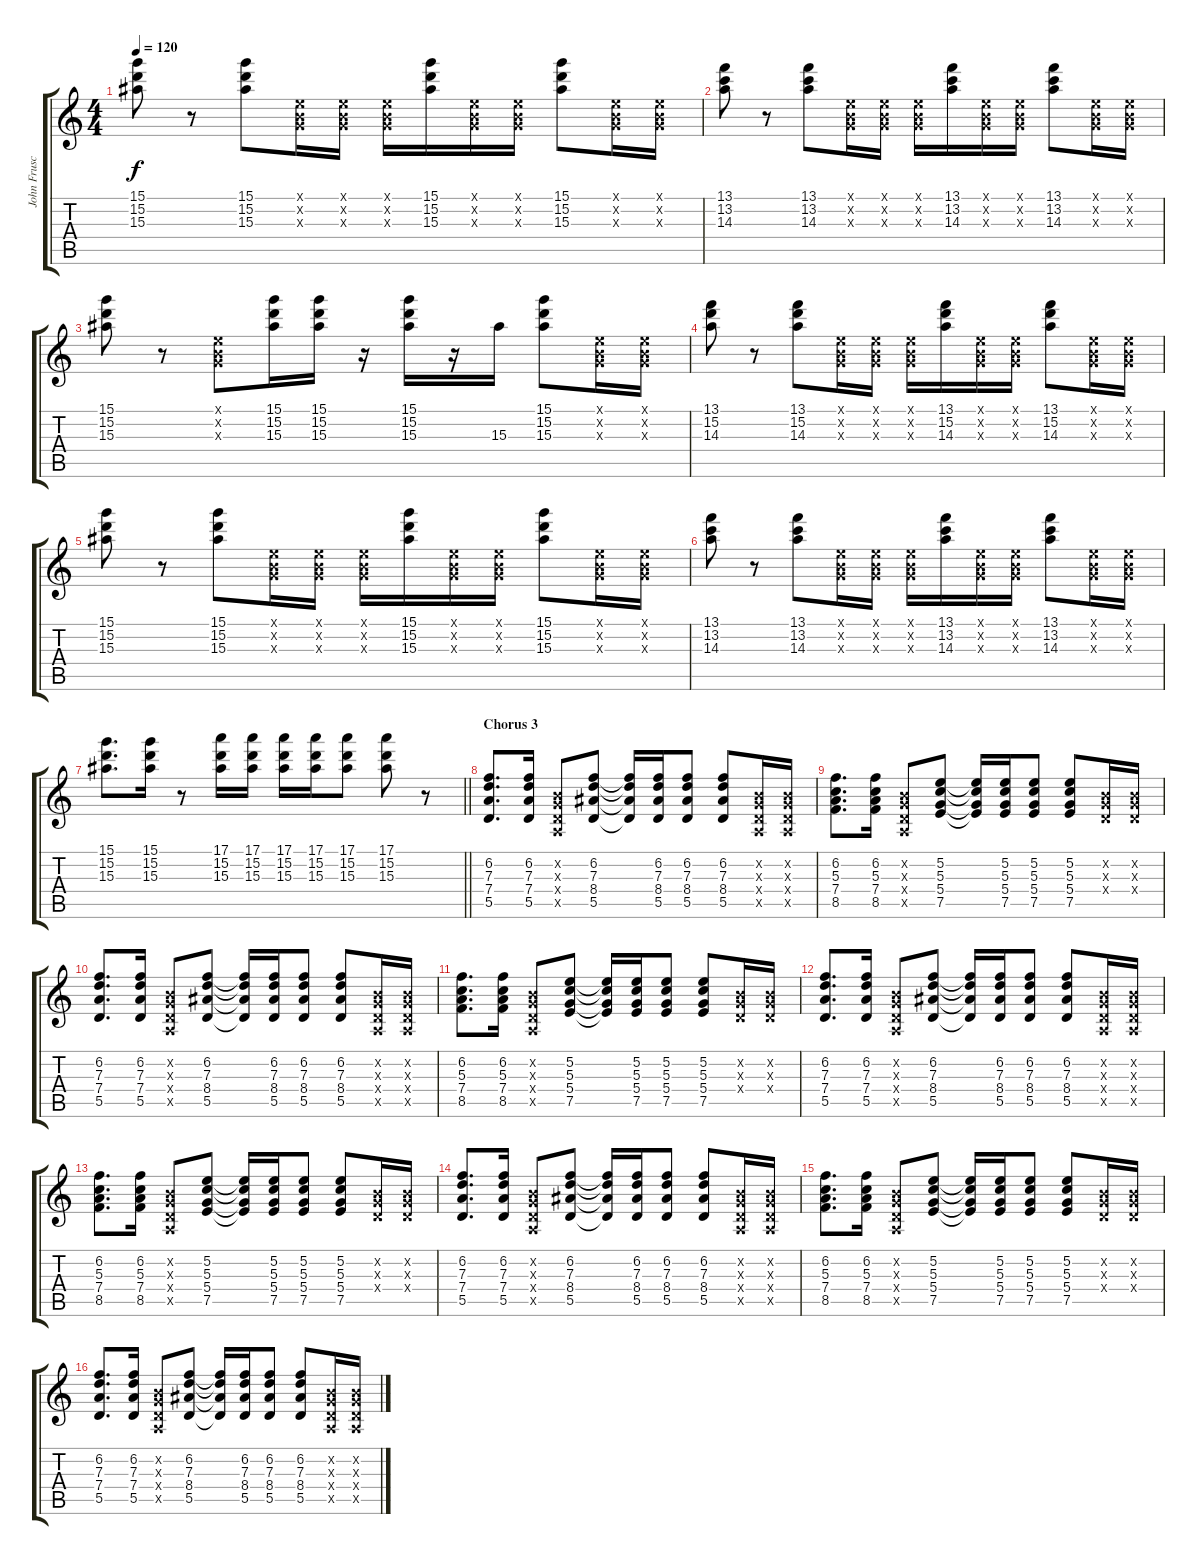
\track ("John Frusciante | Gtr. 1" "John Frusc") {instrument electricguitarclean}
\staff {score tabs}
\tuning (E4 B3 G3 D3 A2 E2) {hide}
\ts (4 4)
\tempo 120
\clef g2
\ks c
(15.1 15.2 15.3).8{dy f} r.8 (15.1 15.2 15.3).8 (0.1{x} 0.2{x} 0.3{x}).16 (0.1{x} 0.2{x} 0.3{x}).16 (0.1{x} 0.2{x} 0.3{x}).16 (15.1 15.2 15.3).16 (0.1{x} 0.2{x} 0.3{x}).16 (0.1{x} 0.2{x} 0.3{x}).16 (15.1 15.2 15.3).8 (0.1{x} 0.2{x} 0.3{x}).16 (0.1{x} 0.2{x} 0.3{x}).16 |
(13.1 13.2 14.3).8 r.8 (13.1 13.2 14.3).8 (0.1{x} 0.2{x} 0.3{x}).16 (0.1{x} 0.2{x} 0.3{x}).16 (0.1{x} 0.2{x} 0.3{x}).16 (13.1 13.2 14.3).16 (0.1{x} 0.2{x} 0.3{x}).16 (0.1{x} 0.2{x} 0.3{x}).16 (13.1 13.2 14.3).8 (0.1{x} 0.2{x} 0.3{x}).16 (0.1{x} 0.2{x} 0.3{x}).16 |
(15.1 15.2 15.3).8 r.8 (0.1{x} 0.2{x} 0.3{x}).8 (15.1 15.2 15.3).16 (15.1 15.2 15.3).16 r.16 (15.1 15.2 15.3).16 r.16 15.3.16 (15.1 15.2 15.3).8 (0.1{x} 0.2{x} 0.3{x}).16 (0.1{x} 0.2{x} 0.3{x}).16 |
(13.1 15.2 14.3).8 r.8 (13.1 15.2 14.3).8 (0.1{x} 0.2{x} 0.3{x}).16 (0.1{x} 0.2{x} 0.3{x}).16 (0.1{x} 0.2{x} 0.3{x}).16 (13.1 15.2 14.3).16 (0.1{x} 0.2{x} 0.3{x}).16 (0.1{x} 0.2{x} 0.3{x}).16 (13.1 15.2 14.3).8 (0.1{x} 0.2{x} 0.3{x}).16 (0.1{x} 0.2{x} 0.3{x}).16 |
(15.1 15.2 15.3).8 r.8 (15.1 15.2 15.3).8 (0.1{x} 0.2{x} 0.3{x}).16 (0.1{x} 0.2{x} 0.3{x}).16 (0.1{x} 0.2{x} 0.3{x}).16 (15.1 15.2 15.3).16 (0.1{x} 0.2{x} 0.3{x}).16 (0.1{x} 0.2{x} 0.3{x}).16 (15.1 15.2 15.3).8 (0.1{x} 0.2{x} 0.3{x}).16 (0.1{x} 0.2{x} 0.3{x}).16 |
(13.1 13.2 14.3).8 r.8 (13.1 13.2 14.3).8 (0.1{x} 0.2{x} 0.3{x}).16 (0.1{x} 0.2{x} 0.3{x}).16 (0.1{x} 0.2{x} 0.3{x}).16 (13.1 13.2 14.3).16 (0.1{x} 0.2{x} 0.3{x}).16 (0.1{x} 0.2{x} 0.3{x}).16 (13.1 13.2 14.3).8 (0.1{x} 0.2{x} 0.3{x}).16 (0.1{x} 0.2{x} 0.3{x}).16 |
\barLineRight lightlight
(15.1 15.2 15.3).8{d} (15.1 15.2 15.3).16 r.8 (17.1 15.2 15.3).16 (17.1 15.2 15.3).16 (17.1 15.2 15.3).16 (17.1 15.2 15.3).16 (17.1 15.2 15.3).8 (17.1 15.2 15.3).8 r.8 |
\section ("" "Chorus 3")
(6.2 7.3 7.4 5.5).8{d} (6.2 7.3 7.4 5.5).16 (0.2{x} 0.3{x} 0.4{x} 0.5{x}).8 (6.2 7.3 8.4 5.5).8 (6.2{t} 7.3{t} 8.4{t} 5.5{t}).16 (6.2 7.3 8.4 5.5).16 (6.2 7.3 8.4 5.5).8 (6.2 7.3 8.4 5.5).8 (0.2{x} 0.3{x} 0.4{x} 0.5{x}).16 (0.2{x} 0.3{x} 0.4{x} 0.5{x}).16 |
(6.2 5.3 7.4 8.5).8{d} (6.2 5.3 7.4 8.5).16 (0.2{x} 0.3{x} 0.4{x} 0.5{x}).8 (5.2 5.3 5.4 7.5).8 (5.2{t} 5.3{t} 5.4{t} 7.5{t}).16 (5.2 5.3 5.4 7.5).16 (5.2 5.3 5.4 7.5).8 (5.2 5.3 5.4 7.5).8 (0.2{x} 0.3{x} 0.4{x}).16 (0.2{x} 0.3{x} 0.4{x}).16 |
(6.2 7.3 7.4 5.5).8{d} (6.2 7.3 7.4 5.5).16 (0.2{x} 0.3{x} 0.4{x} 0.5{x}).8 (6.2 7.3 8.4 5.5).8 (6.2{t} 7.3{t} 8.4{t} 5.5{t}).16 (6.2 7.3 8.4 5.5).16 (6.2 7.3 8.4 5.5).8 (6.2 7.3 8.4 5.5).8 (0.2{x} 0.3{x} 0.4{x} 0.5{x}).16 (0.2{x} 0.3{x} 0.4{x} 0.5{x}).16 |
(6.2 5.3 7.4 8.5).8{d} (6.2 5.3 7.4 8.5).16 (0.2{x} 0.3{x} 0.4{x} 0.5{x}).8 (5.2 5.3 5.4 7.5).8 (5.2{t} 5.3{t} 5.4{t} 7.5{t}).16 (5.2 5.3 5.4 7.5).16 (5.2 5.3 5.4 7.5).8 (5.2 5.3 5.4 7.5).8 (0.2{x} 0.3{x} 0.4{x}).16 (0.2{x} 0.3{x} 0.4{x}).16 |
(6.2 7.3 7.4 5.5).8{d} (6.2 7.3 7.4 5.5).16 (0.2{x} 0.3{x} 0.4{x} 0.5{x}).8 (6.2 7.3 8.4 5.5).8 (6.2{t} 7.3{t} 8.4{t} 5.5{t}).16 (6.2 7.3 8.4 5.5).16 (6.2 7.3 8.4 5.5).8 (6.2 7.3 8.4 5.5).8 (0.2{x} 0.3{x} 0.4{x} 0.5{x}).16 (0.2{x} 0.3{x} 0.4{x} 0.5{x}).16 |
(6.2 5.3 7.4 8.5).8{d} (6.2 5.3 7.4 8.5).16 (0.2{x} 0.3{x} 0.4{x} 0.5{x}).8 (5.2 5.3 5.4 7.5).8 (5.2{t} 5.3{t} 5.4{t} 7.5{t}).16 (5.2 5.3 5.4 7.5).16 (5.2 5.3 5.4 7.5).8 (5.2 5.3 5.4 7.5).8 (0.2{x} 0.3{x} 0.4{x}).16 (0.2{x} 0.3{x} 0.4{x}).16 |
(6.2 7.3 7.4 5.5).8{d} (6.2 7.3 7.4 5.5).16 (0.2{x} 0.3{x} 0.4{x} 0.5{x}).8 (6.2 7.3 8.4 5.5).8 (6.2{t} 7.3{t} 8.4{t} 5.5{t}).16 (6.2 7.3 8.4 5.5).16 (6.2 7.3 8.4 5.5).8 (6.2 7.3 8.4 5.5).8 (0.2{x} 0.3{x} 0.4{x} 0.5{x}).16 (0.2{x} 0.3{x} 0.4{x} 0.5{x}).16 |
(6.2 5.3 7.4 8.5).8{d} (6.2 5.3 7.4 8.5).16 (0.2{x} 0.3{x} 0.4{x} 0.5{x}).8 (5.2 5.3 5.4 7.5).8 (5.2{t} 5.3{t} 5.4{t} 7.5{t}).16 (5.2 5.3 5.4 7.5).16 (5.2 5.3 5.4 7.5).8 (5.2 5.3 5.4 7.5).8 (0.2{x} 0.3{x} 0.4{x}).16 (0.2{x} 0.3{x} 0.4{x}).16 |
(6.2 7.3 7.4 5.5).8{d} (6.2 7.3 7.4 5.5).16 (0.2{x} 0.3{x} 0.4{x} 0.5{x}).8 (6.2 7.3 8.4 5.5).8 (6.2{t} 7.3{t} 8.4{t} 5.5{t}).16 (6.2 7.3 8.4 5.5).16 (6.2 7.3 8.4 5.5).8 (6.2 7.3 8.4 5.5).8 (0.2{x} 0.3{x} 0.4{x} 0.5{x}).16 (0.2{x} 0.3{x} 0.4{x} 0.5{x}).16
